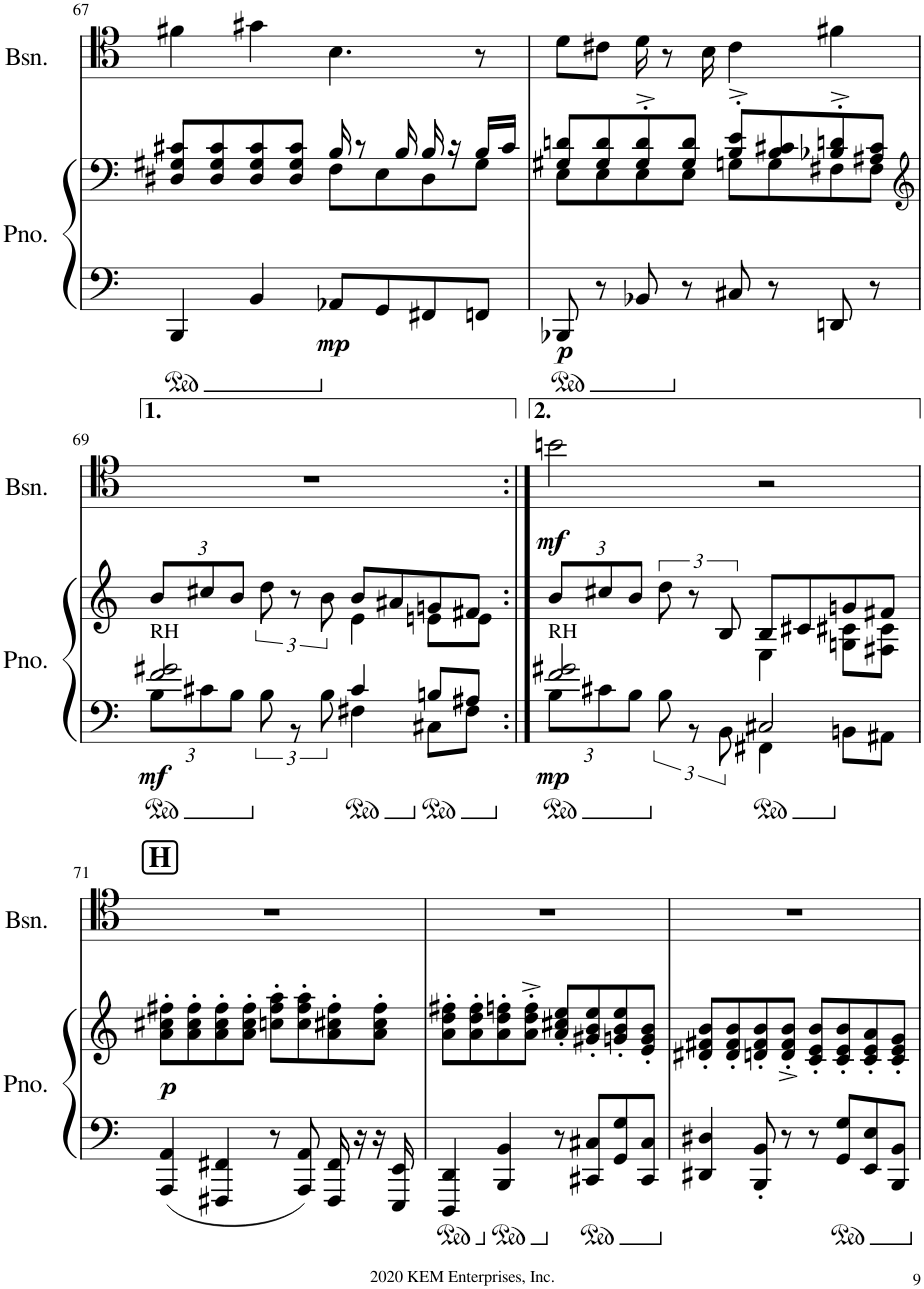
**kern	**kern	**dynam	**kern	**dynam
*part2	*part2	*part2	*part1	*part1
*staff3	*staff2	*staff2/3	*staff1	*staff1
*I"Piano	*	*	*I"Bassoon	*
*I'Pno.	*	*	*I'Bsn.	*
!!LO:PB:g=z
*clefF4	*clefG2	*	*clefC4	*
*k[]	*k[]	*	*k[]	*
*M4/4	*M4/4	*	*M4/4	*
=67	=67	=67	=67	=67
*	*^	*	*	*
4BBB/	8D#X/ 8G#X/ 8c#X/L	2ryy	.	4f#X\	.
.	8D#/ 8G#/ 8c#/	.	.	.	.
4BB/	8D#/ 8G#/ 8c#/	.	.	4g#X\	.
.	8D#/ 8G#/ 8c#/J	.	.	.	.
!	!	!	!LO:DY:b=2	!	!
8AA-X/L	16B/	8F\L	mp	4.B\	.
.	8r	.	.	.	.
8GG/	.	8E\	.	.	.
.	16B/	.	.	.	.
8FF#X/	16B/	8D#\	.	.	.
.	16r	.	.	.	.
8FFn/J	16B/LL	8G#\J	.	8r	.
.	16c#/JJ	.	.	.	.
=68	=68	=68	=68	=68	=68
!	!	!	!LO:DY:b=2	!	!
8BBB-X/	8G#X/ 8dn/L	8E\L	p	8d\L	.
8r	8G#/ 8d/	8E\	.	8c#X\J	.
8BB-X/	8G#/'^ 8d/'^	8E\	.	16d\	.
.	.	.	.	8r	.
8r	8G#/ 8d/J	8E\J	.	.	.
.	.	.	.	16B\	.
8C#X/	8B/'^ 8e/'^L	8Gn\L	.	4c#\	.
8r	8B/ 8c#X/	8G\	.	.	.
8DDn/	8B-X/'^ 8dn/'^	8F#X\	.	4f#X\	.
8r	8A#X/ 8c#/J	8F#\J	.	.	.
!!LO:LB:g=z
=69	=69	=69	=69	=69	=69
*	*clefG2	*	*	*	*
*^	*	*	*	*	*
*	*Xbrackettup	*Xbrackettup	*	*	*	*
!LO:TX:a:t=RH	!	!	!	!	!	!
!	!	!	!	!LO:DY:b=2	!	!
2f/ 2g#X/	12B\L	12b/L	2ryy	mf	1r	.
.	12c#X\	12cc#X/	.	.	.	.
.	12B\J	12b/J	.	.	.	.
*	*brackettup	*brackettup	*	*	*	*
.	12B\	12dd\	.	.	.	.
.	12r	12r	.	.	.	.
.	12B\	12b\	.	.	.	.
4c#/	4F#X\	8b/L	4e\	.	.	.
.	.	8a#X/	.	.	.	.
8Bn/L	8C#X\L	8gn/	8en\L	.	.	.
8A#X/J	8F#\J	8f#X/J	8e\J	.	.	.
=70:|!	=70:|!	=70:|!	=70:|!	=70:|!	=70:|!	=70:|!
*	*Xbrackettup	*Xbrackettup	*	*	*	*
!LO:TX:a:t=RH	!	!	!	!	!	!
!	!	!	!	!LO:DY:b=2	!	!LO:DY:b
2f/ 2g#X/	12B\L	12b/L	2ryy	mp	2bn\	mf
.	12c#X\	12cc#X/	.	.	.	.
.	12B\J	12b/J	.	.	.	.
*	*brackettup	*brackettup	*	*	*	*
.	12B\	12dd\	.	.	.	.
.	12r	12r	.	.	.	.
.	12BB\	12B/	.	.	.	.
2C#X/	4FF#X\	8B/L	4E\	.	2r	.
.	.	8c#X/	.	.	.	.
.	8BBn\L	8gn/	8Gn\ 8c#X\L	.	.	.
.	8AA#X\J	8f#X/J	8F#X\ 8c#\J	.	.	.
!!LO:LB:g=z
!!LO:REH:place=s1:a:B:cj:fs=14:t=H
=71	=71	=71	=71	=71	=71	=71
!	!	!	!	!LO:DY:b	!	!
*v	*v	*	*	*	*	*
*	*v	*v	*	*	*
4AAA/ 4AA/	8a\' 8cc#X\' 8ff#X\'L	p	1r	.
.	8a\' 8cc#\' 8ff#\'	.	.	.
4FFF#X/ 4FF#X/	8a\' 8cc#\' 8ff#\'	.	.	.
.	8a\' 8cc#\' 8ff#\'J	.	.	.
8r	8ccn\' 8ff#\' 8aa\'L	.	.	.
8AAA/ 8AA/	8cc\' 8ff#\' 8aa\'	.	.	.
16FFF#/ 16FF#/	8a\' 8cc#X\' 8ff#\'	.	.	.
16r	.	.	.	.
16r	8a\' 8cc#\' 8ff#\'J	.	.	.
16EEE/ 16EE/	.	.	.	.
=72	=72	=72	=72	=72
4DDD/ 4DD/	8a\' 8dd\' 8ff#X\'L	.	1r	.
.	8a\' 8dd\' 8ff#\'	.	.	.
4BBB/ 4BB/	8a\' 8dd\' 8ffn\'	.	.	.
.	8a\'^ 8dd\'^ 8ff\'^J	.	.	.
8r	8a/' 8cc#X/' 8ee/'L	.	.	.
8CC#X/ 8C#X/L	8g#X/' 8b/' 8ee/'	.	.	.
8GG/ 8G/	8gn/' 8b/' 8ee/'	.	.	.
8CC#/ 8C#/J	8e/' 8g/' 8b/'J	.	.	.
=73	=73	=73	=73	=73
4DD#X/ 4D#X/	8d#X/' 8f#X/' 8b/'L	.	1r	.
.	8d#/' 8f#/' 8b/'	.	.	.
8BBB/' 8BB/'	8dn/' 8f#/' 8b/'	.	.	.
8r	8d/'^ 8f#/'^ 8b/'^J	.	.	.
8r	8c/' 8e/' 8b/'L	.	.	.
8GG/ 8G/L	8c/' 8e/' 8b/'	.	.	.
8EE/ 8E/	8c/' 8e/' 8a/'	.	.	.
8BBB/ 8BB/J	8c/' 8e/' 8g/'J	.	.	.
=	=	=	=	=
*-	*-	*-	*-	*-
